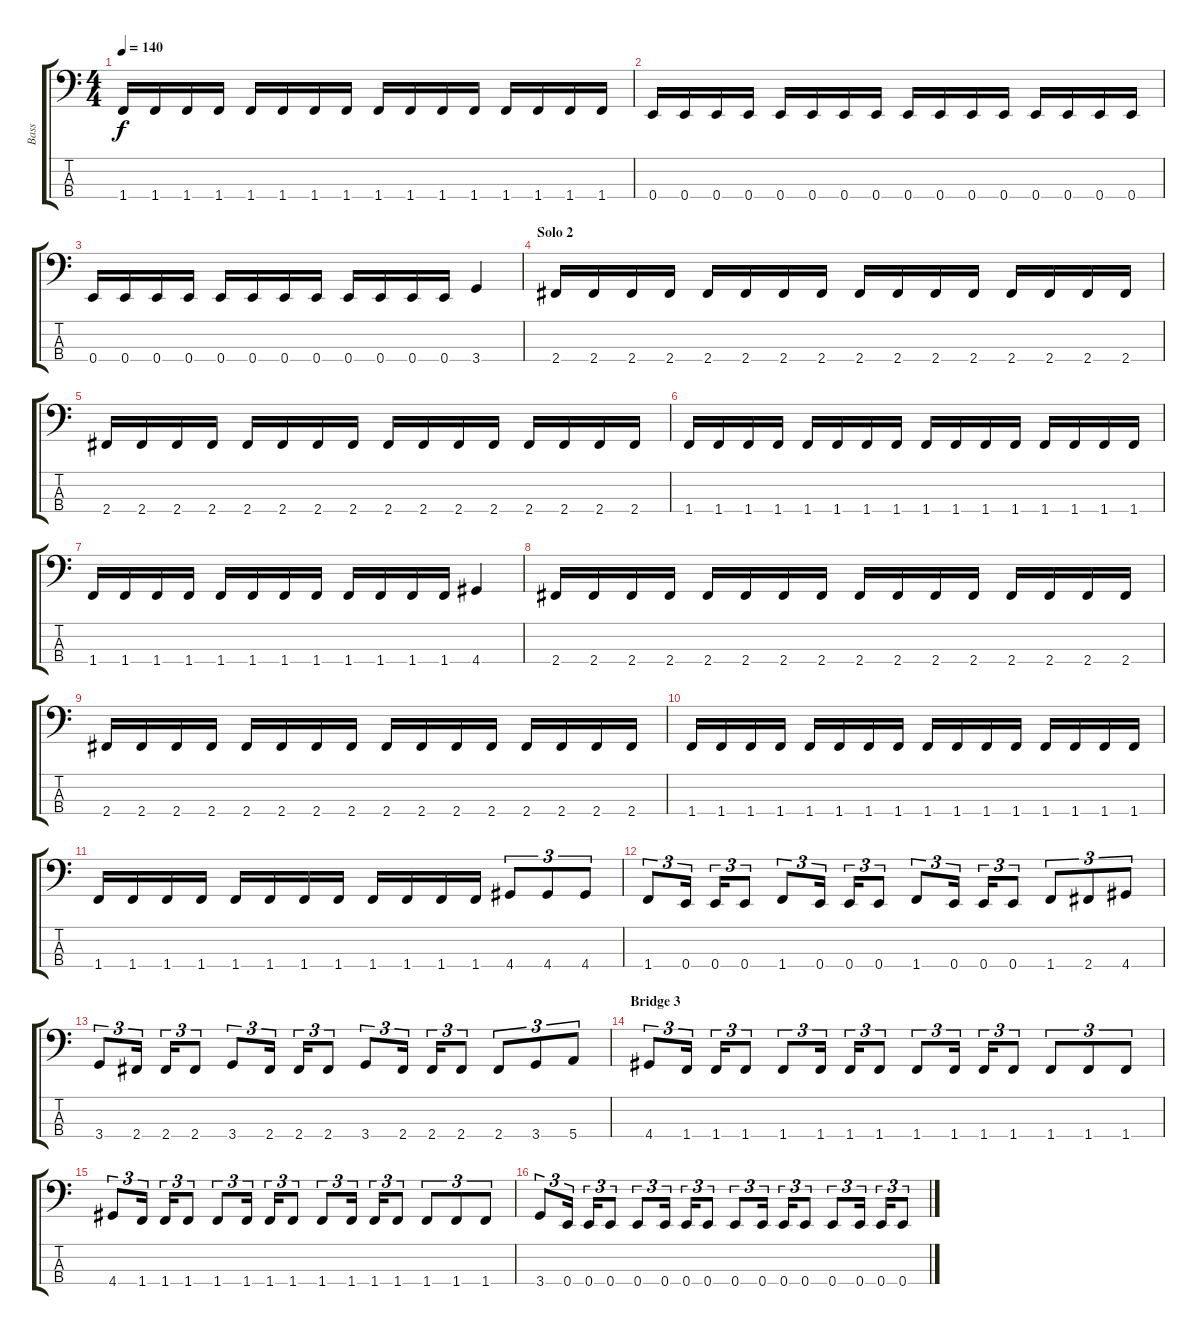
\track ("Bass" "Bass") {instrument electricbassfinger}
\staff {score tabs}
\tuning (G2 D2 A1 E1) {hide}
\ts (4 4)
\tempo 140
\clef f4
\ks c
1.4.16{dy f} 1.4.16 1.4.16 1.4.16 1.4.16 1.4.16 1.4.16 1.4.16 1.4.16 1.4.16 1.4.16 1.4.16 1.4.16 1.4.16 1.4.16 1.4.16 |
0.4.16 0.4.16 0.4.16 0.4.16 0.4.16 0.4.16 0.4.16 0.4.16 0.4.16 0.4.16 0.4.16 0.4.16 0.4.16 0.4.16 0.4.16 0.4.16 |
0.4.16 0.4.16 0.4.16 0.4.16 0.4.16 0.4.16 0.4.16 0.4.16 0.4.16 0.4.16 0.4.16 0.4.16 3.4.4 |
\section ("" "Solo 2")
2.4.16 2.4.16 2.4.16 2.4.16 2.4.16 2.4.16 2.4.16 2.4.16 2.4.16 2.4.16 2.4.16 2.4.16 2.4.16 2.4.16 2.4.16 2.4.16 |
2.4.16 2.4.16 2.4.16 2.4.16 2.4.16 2.4.16 2.4.16 2.4.16 2.4.16 2.4.16 2.4.16 2.4.16 2.4.16 2.4.16 2.4.16 2.4.16 |
1.4.16 1.4.16 1.4.16 1.4.16 1.4.16 1.4.16 1.4.16 1.4.16 1.4.16 1.4.16 1.4.16 1.4.16 1.4.16 1.4.16 1.4.16 1.4.16 |
1.4.16 1.4.16 1.4.16 1.4.16 1.4.16 1.4.16 1.4.16 1.4.16 1.4.16 1.4.16 1.4.16 1.4.16 4.4.4 |
2.4.16 2.4.16 2.4.16 2.4.16 2.4.16 2.4.16 2.4.16 2.4.16 2.4.16 2.4.16 2.4.16 2.4.16 2.4.16 2.4.16 2.4.16 2.4.16 |
2.4.16 2.4.16 2.4.16 2.4.16 2.4.16 2.4.16 2.4.16 2.4.16 2.4.16 2.4.16 2.4.16 2.4.16 2.4.16 2.4.16 2.4.16 2.4.16 |
1.4.16 1.4.16 1.4.16 1.4.16 1.4.16 1.4.16 1.4.16 1.4.16 1.4.16 1.4.16 1.4.16 1.4.16 1.4.16 1.4.16 1.4.16 1.4.16 |
1.4.16 1.4.16 1.4.16 1.4.16 1.4.16 1.4.16 1.4.16 1.4.16 1.4.16 1.4.16 1.4.16 1.4.16 4.4.8{tu (3 2)} 4.4.8{tu (3 2)} 4.4.8{tu (3 2)} |
\section ("" "")
1.4.8{tu (3 2)} 0.4.16{tu (3 2)} 0.4.16{tu (3 2)} 0.4.8{tu (3 2)} 1.4.8{tu (3 2)} 0.4.16{tu (3 2)} 0.4.16{tu (3 2)} 0.4.8{tu (3 2)} 1.4.8{tu (3 2)} 0.4.16{tu (3 2)} 0.4.16{tu (3 2)} 0.4.8{tu (3 2)} 1.4.8{tu (3 2)} 2.4.8{tu (3 2)} 4.4.8{tu (3 2)} |
3.4.8{tu (3 2)} 2.4.16{tu (3 2)} 2.4.16{tu (3 2)} 2.4.8{tu (3 2)} 3.4.8{tu (3 2)} 2.4.16{tu (3 2)} 2.4.16{tu (3 2)} 2.4.8{tu (3 2)} 3.4.8{tu (3 2)} 2.4.16{tu (3 2)} 2.4.16{tu (3 2)} 2.4.8{tu (3 2)} 2.4.8{tu (3 2)} 3.4.8{tu (3 2)} 5.4.8{tu (3 2)} |
\section ("" "Bridge 3")
4.4.8{tu (3 2)} 1.4.16{tu (3 2)} 1.4.16{tu (3 2)} 1.4.8{tu (3 2)} 1.4.8{tu (3 2)} 1.4.16{tu (3 2)} 1.4.16{tu (3 2)} 1.4.8{tu (3 2)} 1.4.8{tu (3 2)} 1.4.16{tu (3 2)} 1.4.16{tu (3 2)} 1.4.8{tu (3 2)} 1.4.8{tu (3 2)} 1.4.8{tu (3 2)} 1.4.8{tu (3 2)} |
4.4.8{tu (3 2)} 1.4.16{tu (3 2)} 1.4.16{tu (3 2)} 1.4.8{tu (3 2)} 1.4.8{tu (3 2)} 1.4.16{tu (3 2)} 1.4.16{tu (3 2)} 1.4.8{tu (3 2)} 1.4.8{tu (3 2)} 1.4.16{tu (3 2)} 1.4.16{tu (3 2)} 1.4.8{tu (3 2)} 1.4.8{tu (3 2)} 1.4.8{tu (3 2)} 1.4.8{tu (3 2)} |
3.4.8{tu (3 2)} 0.4.16{tu (3 2)} 0.4.16{tu (3 2)} 0.4.8{tu (3 2)} 0.4.8{tu (3 2)} 0.4.16{tu (3 2)} 0.4.16{tu (3 2)} 0.4.8{tu (3 2)} 0.4.8{tu (3 2)} 0.4.16{tu (3 2)} 0.4.16{tu (3 2)} 0.4.8{tu (3 2)} 0.4.8{tu (3 2)} 0.4.16{tu (3 2)} 0.4.16{tu (3 2)} 0.4.8{tu (3 2)}
